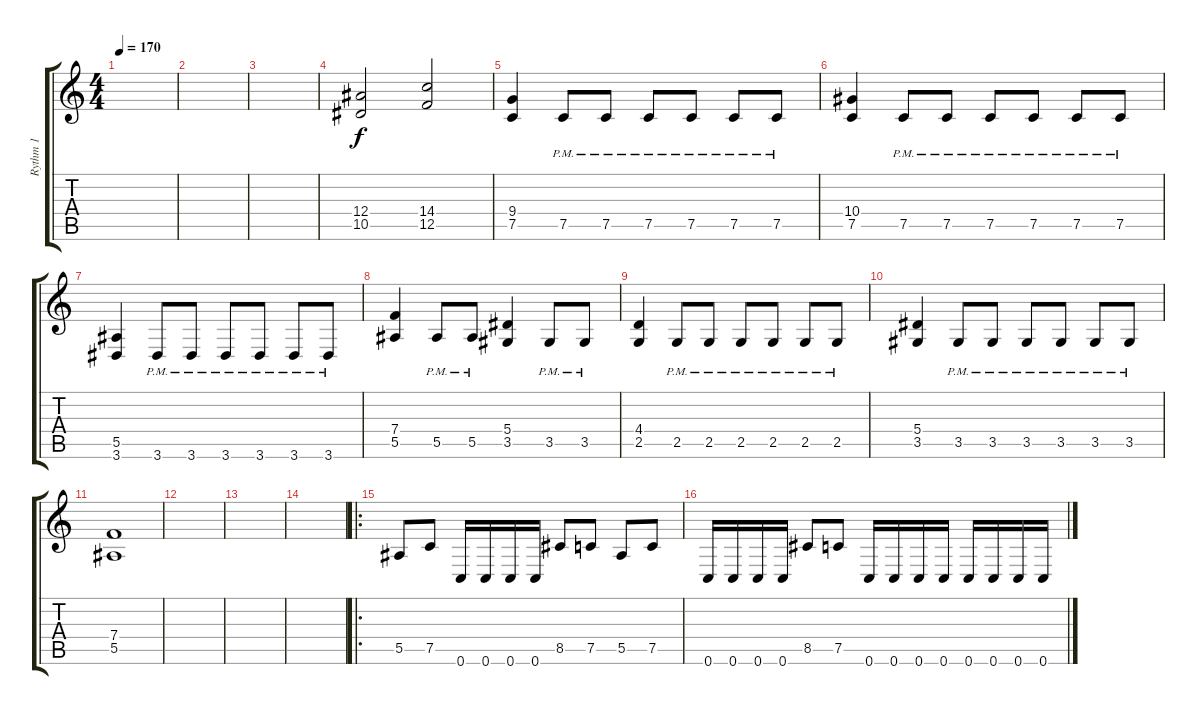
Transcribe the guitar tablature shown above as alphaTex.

\track ("Rythm 1" "Rythm 1") {instrument distortionguitar}
\staff {score tabs}
\tuning (C4 G3 Eb3 Bb2 F2 C2) {hide}
\ts (4 4)
\tempo 170
\clef g2
\ks c
|
|
|
(12.4 10.5).2 (14.4 12.5).2 |
(9.4 7.5).4 7.5{pm}.8 7.5{pm}.8 7.5{pm}.8 7.5{pm}.8 7.5{pm}.8 7.5{pm}.8 |
(10.4 7.5).4 7.5{pm}.8 7.5{pm}.8 7.5{pm}.8 7.5{pm}.8 7.5{pm}.8 7.5{pm}.8 |
(5.5 3.6).4 3.6{pm}.8 3.6{pm}.8 3.6{pm}.8 3.6{pm}.8 3.6{pm}.8 3.6{pm}.8 |
(7.4 5.5).4 5.5{pm}.8 5.5{pm}.8 (5.4 3.5).4 3.5{pm}.8 3.5{pm}.8 |
(4.4 2.5).4 2.5{pm}.8 2.5{pm}.8 2.5{pm}.8 2.5{pm}.8 2.5{pm}.8 2.5{pm}.8 |
(5.4 3.5).4 3.5{pm}.8 3.5{pm}.8 3.5{pm}.8 3.5{pm}.8 3.5{pm}.8 3.5{pm}.8 |
(7.4 5.5).1 |
|
|
|
\ro
5.5.8 7.5.8 0.6.16 0.6.16 0.6.16 0.6.16 8.5.8 7.5.8 5.5.8 7.5.8 |
0.6.16 0.6.16 0.6.16 0.6.16 8.5.8 7.5.8 0.6.16 0.6.16 0.6.16 0.6.16 0.6.16 0.6.16 0.6.16 0.6.16
